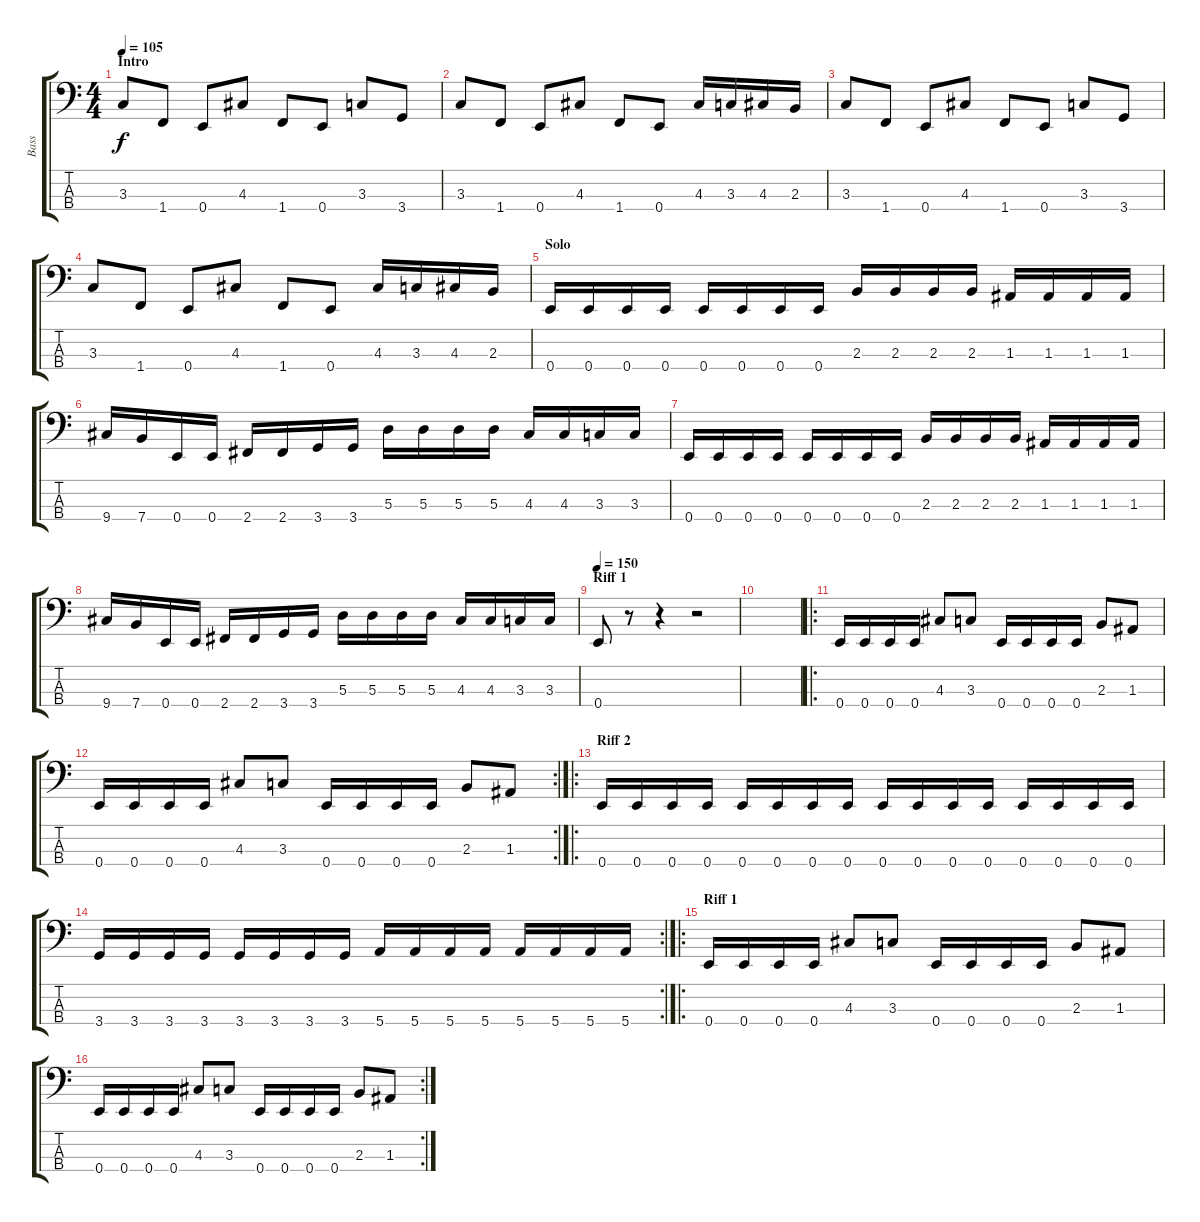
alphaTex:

\track ("Bass" "Bass") {instrument electricbasspick}
\staff {score tabs}
\tuning (G2 D2 A1 E1) {hide}
\ts (4 4)
\section ("" "Intro")
\tempo 105
\clef f4
\ks c
3.3.8{dy f instrument electricbasspick} 1.4.8 0.4.8 4.3.8 1.4.8 0.4.8 3.3.8 3.4.8 |
3.3.8 1.4.8 0.4.8 4.3.8 1.4.8 0.4.8 4.3.16 3.3.16 4.3.16 2.3.16 |
3.3.8 1.4.8 0.4.8 4.3.8 1.4.8 0.4.8 3.3.8 3.4.8 |
3.3.8 1.4.8 0.4.8 4.3.8 1.4.8 0.4.8 4.3.16 3.3.16 4.3.16 2.3.16 |
\section ("" "Solo")
0.4.16 0.4.16 0.4.16 0.4.16 0.4.16 0.4.16 0.4.16 0.4.16 2.3.16 2.3.16 2.3.16 2.3.16 1.3.16 1.3.16 1.3.16 1.3.16 |
9.4.16 7.4.16 0.4.16 0.4.16 2.4.16 2.4.16 3.4.16 3.4.16 5.3.16 5.3.16 5.3.16 5.3.16 4.3.16 4.3.16 3.3.16 3.3.16 |
0.4.16 0.4.16 0.4.16 0.4.16 0.4.16 0.4.16 0.4.16 0.4.16 2.3.16 2.3.16 2.3.16 2.3.16 1.3.16 1.3.16 1.3.16 1.3.16 |
9.4.16 7.4.16 0.4.16 0.4.16 2.4.16 2.4.16 3.4.16 3.4.16 5.3.16 5.3.16 5.3.16 5.3.16 4.3.16 4.3.16 3.3.16 3.3.16 |
\section ("" "Riff 1")
\tempo 150
0.4.8 r.8 r.4 r.2 |
|
\ro
0.4.16 0.4.16 0.4.16 0.4.16 4.3.8 3.3.8 0.4.16 0.4.16 0.4.16 0.4.16 2.3.8 1.3.8 |
\rc 2
0.4.16 0.4.16 0.4.16 0.4.16 4.3.8 3.3.8 0.4.16 0.4.16 0.4.16 0.4.16 2.3.8 1.3.8 |
\ro
\section ("" "Riff 2")
0.4.16 0.4.16 0.4.16 0.4.16 0.4.16 0.4.16 0.4.16 0.4.16 0.4.16 0.4.16 0.4.16 0.4.16 0.4.16 0.4.16 0.4.16 0.4.16 |
\rc 2
3.4.16 3.4.16 3.4.16 3.4.16 3.4.16 3.4.16 3.4.16 3.4.16 5.4.16 5.4.16 5.4.16 5.4.16 5.4.16 5.4.16 5.4.16 5.4.16 |
\ro
\section ("" "Riff 1")
0.4.16 0.4.16 0.4.16 0.4.16 4.3.8 3.3.8 0.4.16 0.4.16 0.4.16 0.4.16 2.3.8 1.3.8 |
\rc 2
0.4.16 0.4.16 0.4.16 0.4.16 4.3.8 3.3.8 0.4.16 0.4.16 0.4.16 0.4.16 2.3.8 1.3.8
